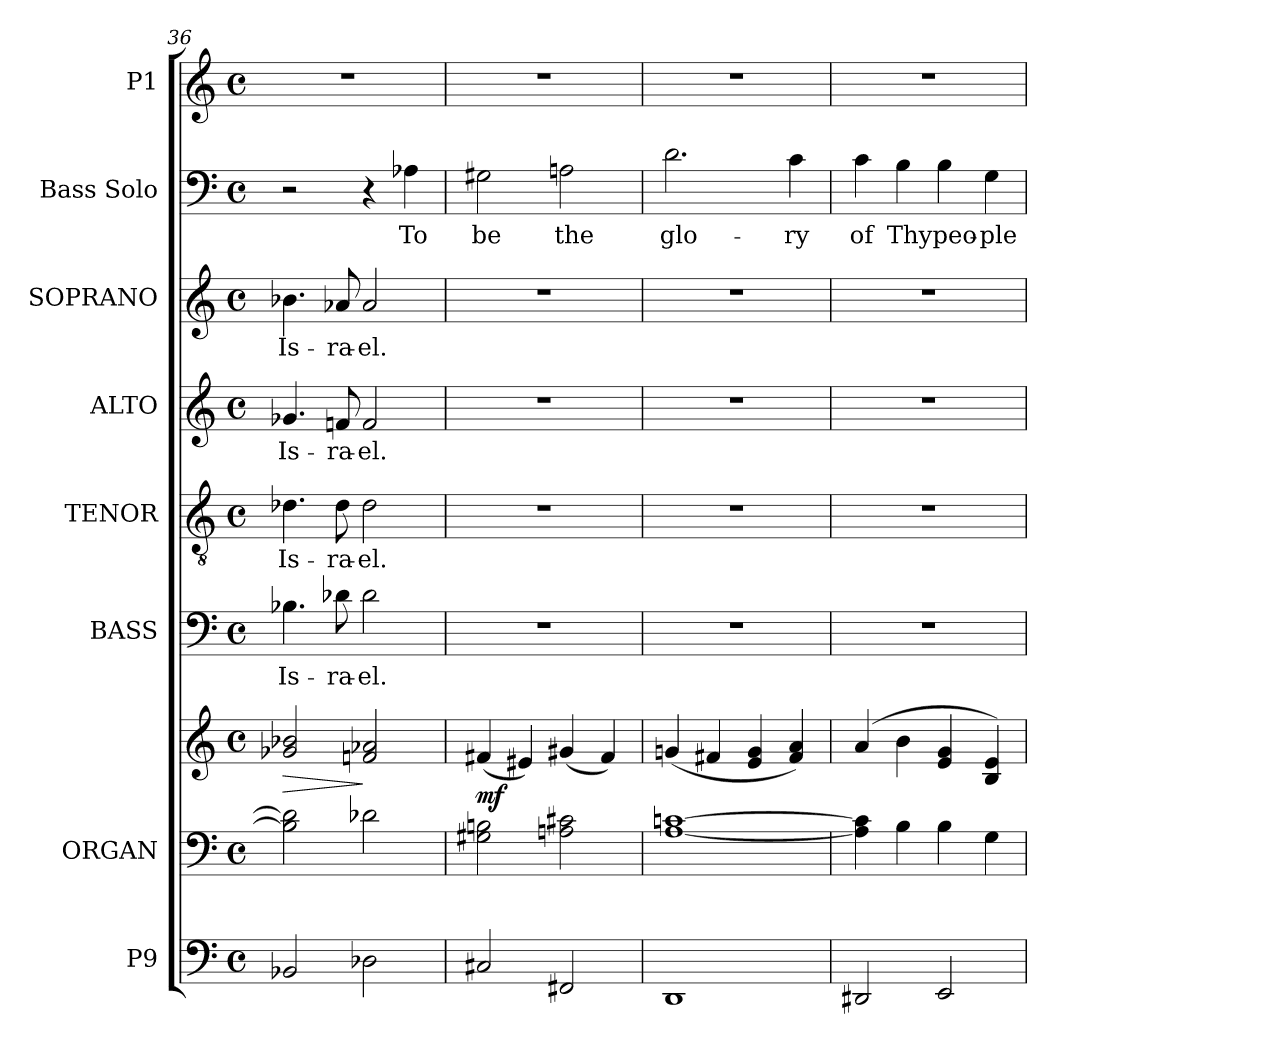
**kern	**kern	**kern	**dynam	**kern	**text	**kern	**text	**kern	**text	**kern	**text	**kern	**text	**kern
*part8	*part7	*part7	*part7	*part6	*part6	*part5	*part5	*part4	*part4	*part3	*part3	*part2	*part2	*part1
*staff9	*staff8	*staff7	*staff7/8	*staff6	*staff6	*staff5	*staff5	*staff4	*staff4	*staff3	*staff3	*staff2	*staff2	*staff1
*I"P9	*I"ORGAN	*	*	*I"BASS	*	*I"TENOR	*	*I"ALTO	*	*I"SOPRANO	*	*I"Bass Solo	*	*I"P1
*clefF4	*clefF4	*clefG2	*	*clefF4	*	*clefGv2	*	*clefG2	*	*clefG2	*	*clefF4	*	*clefG2
*	*	*	*	*	*	*ITrd7c12	*	*	*	*	*	*	*	*
*k[]	*k[]	*k[]	*	*k[]	*	*k[]	*	*k[]	*	*k[]	*	*k[]	*	*k[]
*C:	*C:	*C:	*	*C:	*	*C:	*	*C:	*	*C:	*	*C:	*	*C:
*M4/4	*M4/4	*M4/4	*	*M4/4	*	*M4/4	*	*M4/4	*	*M4/4	*	*M4/4	*	*M4/4
*met(c)	*met(c)	*met(c)	*	*met(c)	*	*met(c)	*	*met(c)	*	*met(c)	*	*met(c)	*	*met(c)
=36	=36	=36	=36	=36	=36	=36	=36	=36	=36	=36	=36	=36	=36	=36
!	!	!	!LO:HP:b	!	!	!	!	!	!	!	!	!	!	!
!	!	!	!	!	!LO:LY:b:color=#000000	!	!	!	!	!	!	!	!	!
!	!	!	!	!	!	!	!LO:LY:b:color=#000000	!	!	!	!	!	!	!
!	!	!	!	!	!	!	!	!	!LO:LY:b:color=#000000	!	!	!	!	!
!	!	!	!	!	!	!	!	!	!	!	!LO:LY:b:color=#000000	!	!	!
2BB-Xi/	2B-i\] 2d-i]	2g-Xi/ 2b-Xi	>	4.B-Xi\	Is-	4.D-Xi\	Is-	4.g-Xi/	Is-	4.b-Xi\	Is-	2r	.	1r
!	!	!	!	!	!LO:LY:b:color=#000000	!	!	!	!	!	!	!	!	!
!	!	!	!	!	!	!	!LO:LY:b:color=#000000	!	!	!	!	!	!	!
!	!	!	!	!	!	!	!	!	!LO:LY:b:color=#000000	!	!	!	!	!
!	!	!	!	!	!	!	!	!	!	!	!LO:LY:b:color=#000000	!	!	!
.	.	.	.	8d-Xi\	-ra-	8D-i\	-ra-	8fni/	-ra-	8a-Xi/	-ra-	.	.	.
!	!	!	!	!	!LO:LY:b:color=#000000	!	!	!	!	!	!	!	!	!
!	!	!	!	!	!	!	!LO:LY:b:color=#000000	!	!	!	!	!	!	!
!	!	!	!	!	!	!	!	!	!LO:LY:b:color=#000000	!	!	!	!	!
!	!	!	!	!	!	!	!	!	!	!	!LO:LY:b:color=#000000	!	!	!
2D-Xi\	2d-Xi\	2fni/ 2a-Xi	]	2d-i\	-el.	2D-i\	-el.	2fi/	-el.	2a-i/	-el.	4r	.	.
!	!	!	!	!	!	!	!	!	!	!	!	!	!LO:LY:b:color=#000000	!
.	.	.	.	.	.	.	.	.	.	.	.	4A-Xi\	To	.
=37	=37	=37	=37	=37	=37	=37	=37	=37	=37	=37	=37	=37	=37	=37
!	!	!	!	!	!	!	!	!	!	!	!	!	!LO:LY:b:color=#000000	!
2C#Xi/	2G#Xi\ 2Bni	(4f#Xi/	mf	1r	.	1r	.	1r	.	1r	.	2G#Xi\	be	1r
.	.	4e#Xi/)	.	.	.	.	.	.	.	.	.	.	.	.
!	!	!	!	!	!	!	!	!	!	!	!	!	!LO:LY:b:color=#000000	!
2FF#Xi/	2Ani\ 2c#Xi	(4g#Xi/	.	.	.	.	.	.	.	.	.	2Ani\	the	.
.	.	4f#i/)	.	.	.	.	.	.	.	.	.	.	.	.
=38	=38	=38	=38	=38	=38	=38	=38	=38	=38	=38	=38	=38	=38	=38
!	!	!	!	!	!	!	!	!	!	!	!	!	!LO:LY:b:color=#000000	!
1DDi	[1Ai [1cni	(4gni/	.	1r	.	1r	.	1r	.	1r	.	2.di\	glo-	1r
.	.	4f#i/	.	.	.	.	.	.	.	.	.	.	.	.
.	.	4ei/ 4gi	.	.	.	.	.	.	.	.	.	.	.	.
!	!	!	!	!	!	!	!	!	!	!	!	!	!LO:LY:b:color=#000000	!
.	.	4f#i/ 4ai)	.	.	.	.	.	.	.	.	.	4ci\	-ry	.
!!LO:LB:g=z
=39	=39	=39	=39	=39	=39	=39	=39	=39	=39	=39	=39	=39	=39	=39
!	!	!	!	!	!	!	!	!	!	!	!	!	!LO:LY:b:color=#000000	!
2DD#Xi/	4Ai\] 4ci]	(4ai/	.	1r	.	1r	.	1r	.	1r	.	4ci\	of	1r
!	!	!	!	!	!	!	!	!	!	!	!	!	!LO:LY:b:color=#000000	!
.	4Bi\	4bi\	.	.	.	.	.	.	.	.	.	4Bi\	Thy	.
!	!	!	!	!	!	!	!	!	!	!	!	!	!LO:LY:b:color=#000000	!
2EEi/	4Bi\	4ei/ 4gi	.	.	.	.	.	.	.	.	.	4Bi\	peo-	.
!	!	!	!	!	!	!	!	!	!	!	!	!	!LO:LY:b:color=#000000	!
.	4Gi\	4Bi/ 4ei)	.	.	.	.	.	.	.	.	.	4Gi\	-ple	.
=	=	=	=	=	=	=	=	=	=	=	=	=	=	=
*-	*-	*-	*-	*-	*-	*-	*-	*-	*-	*-	*-	*-	*-	*-
